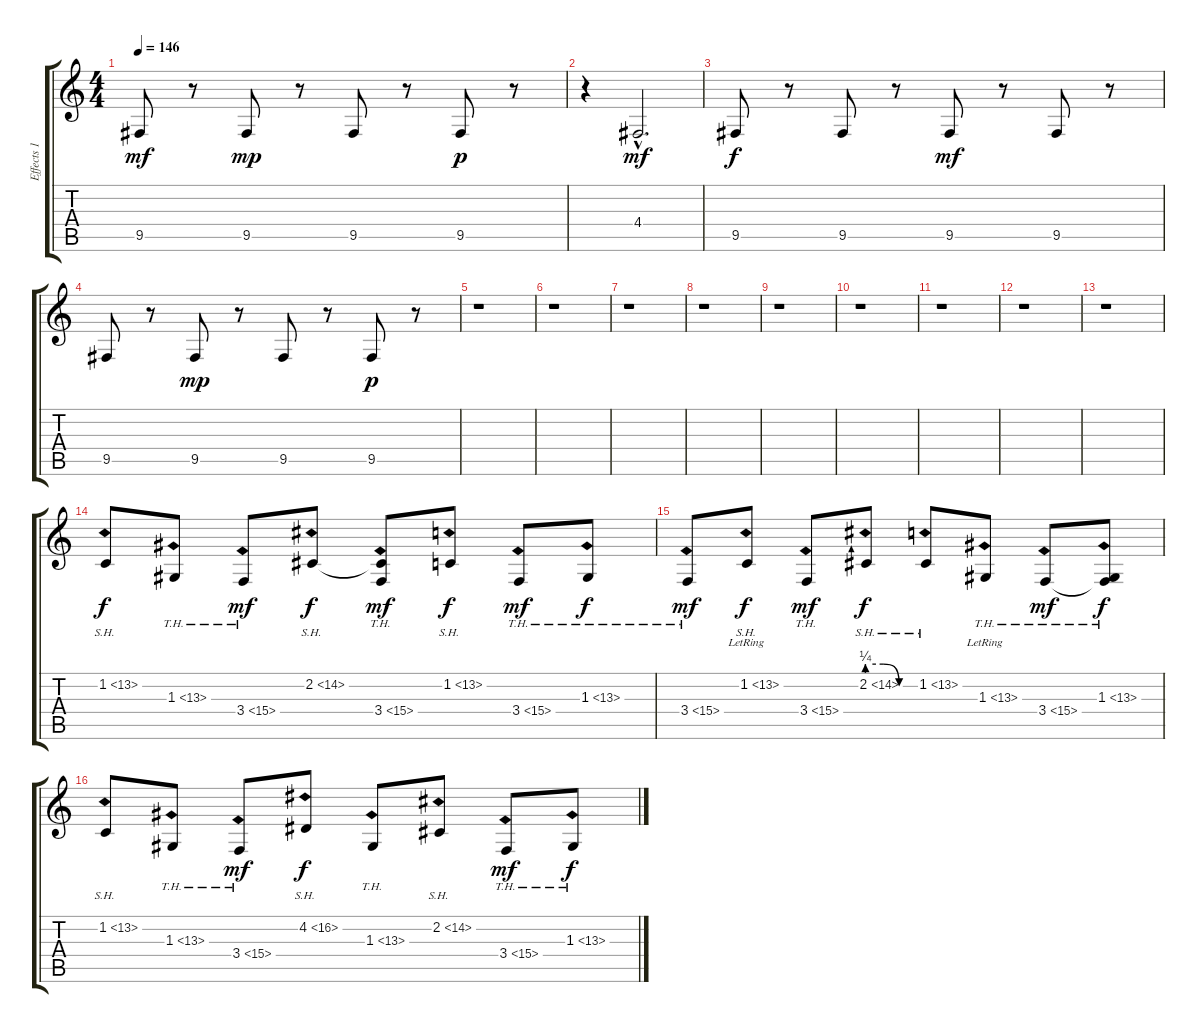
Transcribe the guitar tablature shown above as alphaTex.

\track ("Effects 1" "Effects 1") {instrument voiceoohs}
\staff {score tabs}
\tuning (E4 B3 G3 D3 A2 E2) {hide}
\ts (4 4)
\tempo 146
\clef g2
\ks c
9.5.8{dy mf} r.8 9.5.8{dy mp} r.8 9.5.8 r.8 9.5.8{dy p} r.8 |
r.4 4.4{hac}.2{d dy mf} |
9.5.8{dy f} r.8 9.5.8 r.8 9.5.8{dy mf} r.8 9.5.8 r.8 |
9.5.8 r.8 9.5.8{dy mp} r.8 9.5.8 r.8 9.5.8{dy p} r.8 |
r.1 |
r.1 |
r.1 |
r.1 |
r.1 |
r.1 |
r.1 |
r.1 |
r.1 |
1.2{sh 12}.8{dy f instrument voiceoohs} 1.3{th 12}.8 3.4{th 12}.8{dy mf} 2.2{sh 12}.8{dy f} (2.2{t} 3.4{th 12}).8{dy mf} 1.2{sh 12}.8{dy f} 3.4{th 12}.8{dy mf} 1.3{th 12}.8{dy f} |
3.4{th 12}.8{dy mf} 1.2{sh 12 lr}.8{dy f} 3.4{th 12}.8{dy mf} 2.2{be (custom 0 1 20 1 40 0 60 0) sh 12}.8{dy f} 1.2{sh 12}.8 1.3{th 12 lr}.8 3.4{th 12}.8{dy mf} (1.3{th 12} 3.4{t}).8{dy f} |
1.2{sh 12}.8 1.3{th 12}.8 3.4{th 12}.8{dy mf} 4.2{sh 12}.8{dy f} 1.3{th 12}.8 2.2{sh 12}.8 3.4{th 12}.8{dy mf} 1.3{th 12}.8{dy f}
